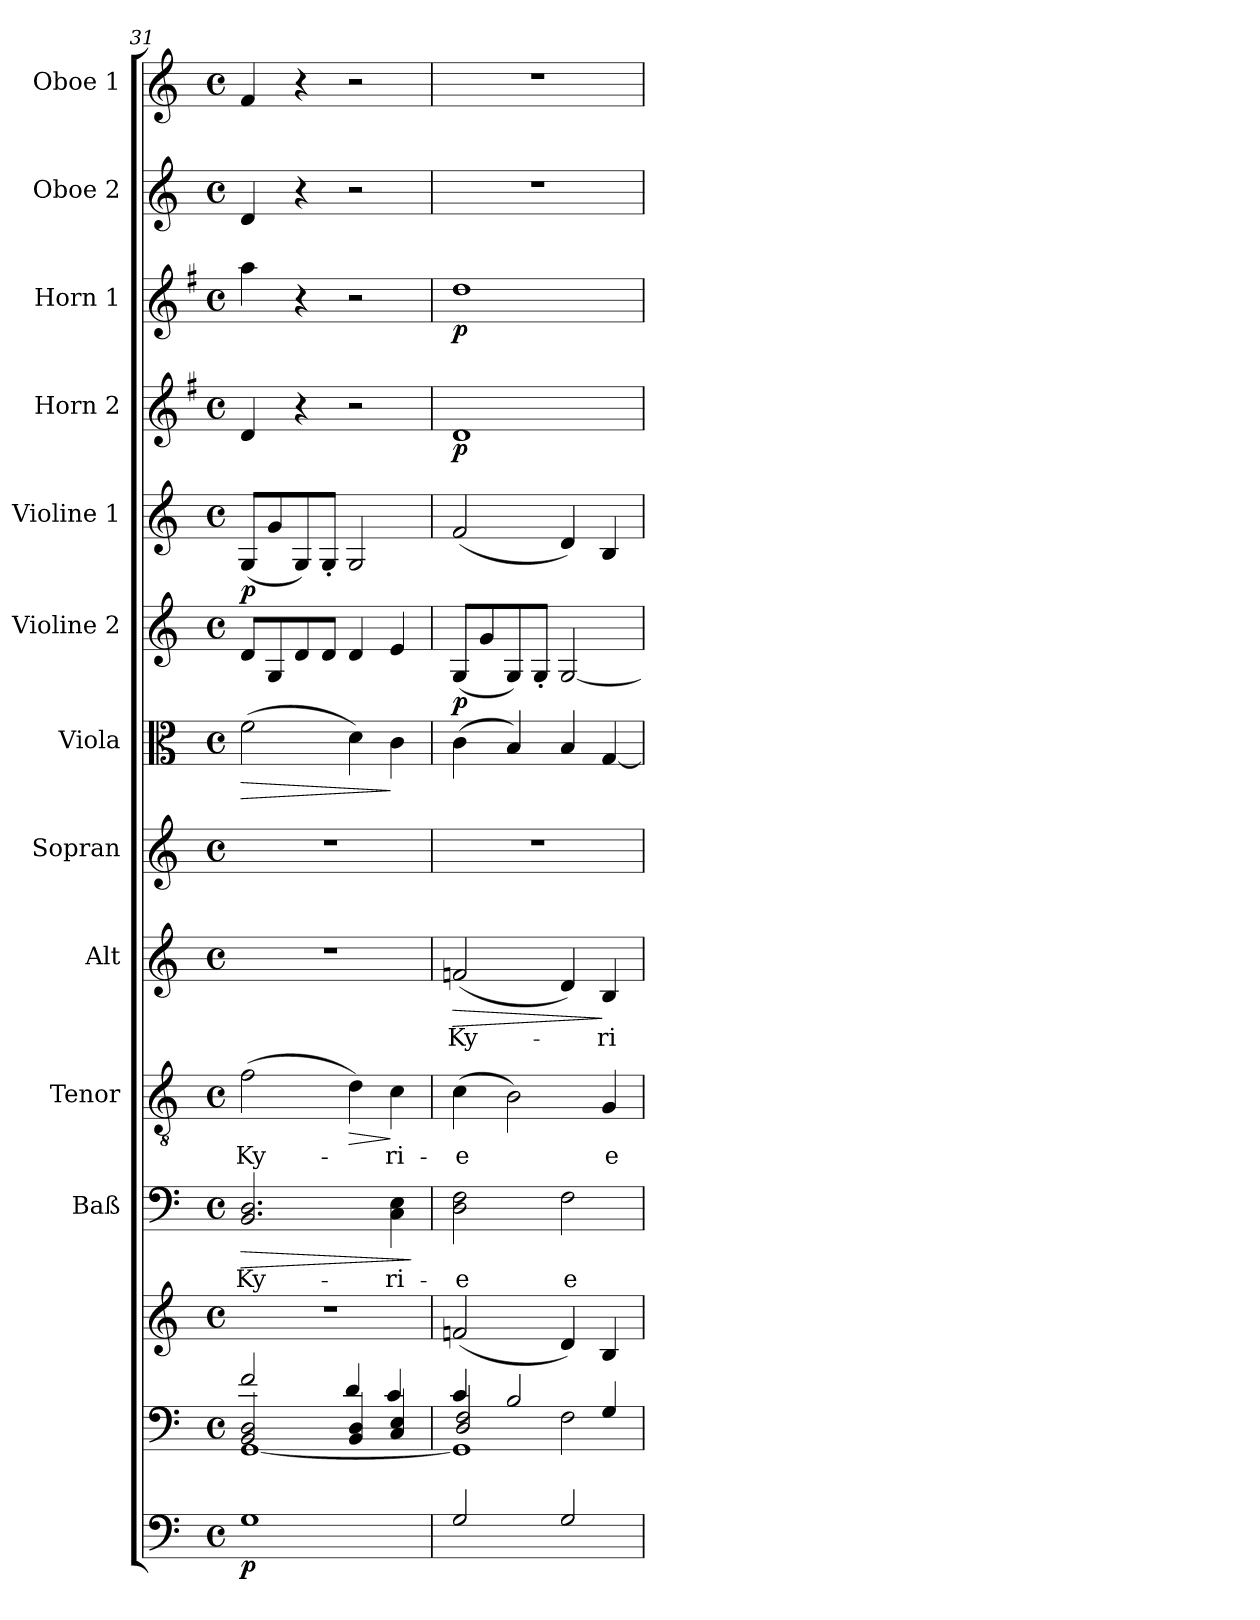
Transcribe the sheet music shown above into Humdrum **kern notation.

**kern	**dynam	**kern	**kern	**kern	**text	**dynam	**kern	**text	**dynam	**kern	**text	**dynam	**kern	**kern	**dynam	**kern	**dynam	**kern	**dynam	**kern	**dynam	**kern	**dynam	**kern	**kern
*part13	*part13	*part12	*part12	*part11	*part11	*part11	*part10	*part10	*part10	*part9	*part9	*part9	*part8	*part7	*part7	*part6	*part6	*part5	*part5	*part4	*part4	*part3	*part3	*part2	*part1
*staff14	*staff14	*staff13	*staff12	*staff11	*staff11	*staff11	*staff10	*staff10	*staff10	*staff9	*staff9	*staff9	*staff8	*staff7	*staff7	*staff6	*staff6	*staff5	*staff5	*staff4	*staff4	*staff3	*staff3	*staff2	*staff1
*	*	*	*	*I"Baß	*	*	*I"Tenor	*	*	*I"Alt	*	*	*I"Sopran	*I"Viola	*	*I"Violine 2	*	*I"Violine 1	*	*I"Horn 2	*	*I"Horn 1	*	*I"Oboe 2	*I"Oboe 1
*	*	*	*	*I'Baß	*	*	*I'Ten	*	*	*I'Alt	*	*	*I'Sop	*I'Vla.	*	*I'Vln. 2	*	*I'Vln. 1	*	*I'Hrn. 2	*	*I'Hrn. 1	*	*I'Ob. 2	*I'Ob. 1
*clefF4	*	*clefF4	*clefG2	*clefF4	*	*	*clefGv2	*	*	*clefG2	*	*	*clefG2	*clefC3	*	*clefG2	*	*clefG2	*	*clefG2	*	*clefG2	*	*clefG2	*clefG2
*ITrd7c12	*	*	*	*	*	*	*	*	*	*	*	*	*	*	*	*	*	*	*	*ITrd4c7	*	*ITrd4c7	*	*	*
*k[]	*	*k[]	*k[]	*k[]	*	*	*k[]	*	*	*k[]	*	*	*k[]	*k[]	*	*k[]	*	*k[]	*	*k[]	*	*k[]	*	*k[]	*k[]
*C:	*	*C:	*C:	*C:	*	*	*C:	*	*	*C:	*	*	*C:	*C:	*	*C:	*	*C:	*	*C:	*	*C:	*	*C:	*C:
*M4/4	*	*M4/4	*M4/4	*M4/4	*	*	*M4/4	*	*	*M4/4	*	*	*M4/4	*M4/4	*	*M4/4	*	*M4/4	*	*M4/4	*	*M4/4	*	*M4/4	*M4/4
*met(c)	*	*met(c)	*met(c)	*met(c)	*	*	*met(c)	*	*	*met(c)	*	*	*met(c)	*met(c)	*	*met(c)	*	*met(c)	*	*met(c)	*	*met(c)	*	*met(c)	*met(c)
=31	=31	=31	=31	=31	=31	=31	=31	=31	=31	=31	=31	=31	=31	=31	=31	=31	=31	=31	=31	=31	=31	=31	=31	=31	=31
*	*	*^	*	*	*	*	*	*	*	*	*	*	*	*	*	*	*	*	*	*	*	*	*	*	*
*	*	*	*^	*	*	*	*	*	*	*	*	*	*	*	*	*	*	*	*	*	*	*	*	*	*	*
!	!LO:DY:b	!	!	!	!	!	!LO:LY:b	!LO:HP:b	!	!LO:LY:b	!	!	!	!	!	!	!LO:HP:b	!	!	!	!LO:DY:b	!	!	!	!	!	!
1GG	p	2BB/ 2D/	[<1GG	2f/	1r	2.BB/ 2.D/	Ky-	>	(>2f\	Ky-	.	1r	.	.	1r	(>2f\	>	8d/L	.	(<8G/L	p	4G/	.	4dd\	.	4d/	4f/
.	.	.	.	.	.	.	.	.	.	.	.	.	.	.	.	.	.	8G/	.	8g/	.	.	.	.	.	.	.
.	.	.	.	.	.	.	.	.	.	.	.	.	.	.	.	.	.	8d/	.	8G/)	.	4r	.	4r	.	4r	4r
.	.	.	.	.	.	.	.	.	.	.	.	.	.	.	.	.	.	8d/J	.	8G'</J	.	.	.	.	.	.	.
!	!	!	!	!	!	!	!	!	!	!	!LO:HP:b	!	!	!	!	!	!	!	!	!	!	!	!	!	!	!	!
.	.	4BB/ 4D/	.	4d/	.	.	.	.	4d\)	.	>	.	.	.	.	4d\)	.	4d/	.	2G/	.	2r	.	2r	.	2r	2r
!	!	!	!	!	!	!	!LO:LY:b	!	!	!LO:LY:b	!	!	!	!	!	!	!	!	!	!	!	!	!	!	!	!	!
.	.	4C/ 4E/	.	4c/	.	4C\ 4E\	-ri-	.	4c\	-ri-	]	.	.	.	.	4c\	]	4e/	.	.	.	.	.	.	.	.	.
*	*	*v	*v	*v	*	*	*	*	*	*	*	*	*	*	*	*	*	*	*	*	*	*	*	*	*	*	*
.	.	.	.	.	.	]	.	.	.	.	.	.	.	.	.	.	.	.	.	.	.	.	.	.	.
=32	=32	=32	=32	=32	=32	=32	=32	=32	=32	=32	=32	=32	=32	=32	=32	=32	=32	=32	=32	=32	=32	=32	=32	=32	=32
*	*	*^	*	*	*	*	*	*	*	*	*	*	*	*	*	*	*	*	*	*	*	*	*	*	*
*	*	*	*^	*	*	*	*	*	*	*	*	*	*	*	*	*	*	*	*	*	*	*	*	*	*	*
!	!	!	!	!	!	!	!LO:LY:b	!	!	!LO:LY:b	!	!	!LO:LY:b	!LO:HP:b	!	!	!	!	!LO:DY:b	!	!	!	!LO:DY:b	!	!LO:DY:b	!	!
2GG/	.	4c/	1GG]	2D/ 2F/	(<2fn/	2D\ 2F\	-e	.	(>4c\	-e	.	(<2fn/	Ky-	>	1r	(>4c\	.	(<8G/L	p	(<2f/	.	1G	p	1g	p	1r	1r
.	.	.	.	.	.	.	.	.	.	.	.	.	.	.	.	.	.	8g/	.	.	.	.	.	.	.	.	.
.	.	2B/	.	.	.	.	.	.	2B\)	.	.	.	.	.	.	4B/)	.	8G/)	.	.	.	.	.	.	.	.	.
.	.	.	.	.	.	.	.	.	.	.	.	.	.	.	.	.	.	8G'</J	.	.	.	.	.	.	.	.	.
!	!	!	!	!	!	!	!LO:LY:b	!	!	!	!	!	!	!	!	!	!	!	!	!	!	!	!	!	!	!	!
2GG/	.	.	.	2F\	4d/)	2F\	e-	.	.	.	.	4d/)	.	.	.	4B/	.	[2G/	.	4d/)	.	.	.	.	.	.	.
!	!	!	!	!	!	!	!	!	!	!LO:LY:b	!	!	!LO:LY:b	!	!	!	!	!	!	!	!	!	!	!	!	!	!
.	.	4G/	.	.	4B/	.	.	.	4G/	e-	.	4B/	-ri-	]	.	[4G/	.	.	.	4B/	.	.	.	.	.	.	.
*	*	*v	*v	*v	*	*	*	*	*	*	*	*	*	*	*	*	*	*	*	*	*	*	*	*	*	*	*
=	=	=	=	=	=	=	=	=	=	=	=	=	=	=	=	=	=	=	=	=	=	=	=	=	=
*-	*-	*-	*-	*-	*-	*-	*-	*-	*-	*-	*-	*-	*-	*-	*-	*-	*-	*-	*-	*-	*-	*-	*-	*-	*-
